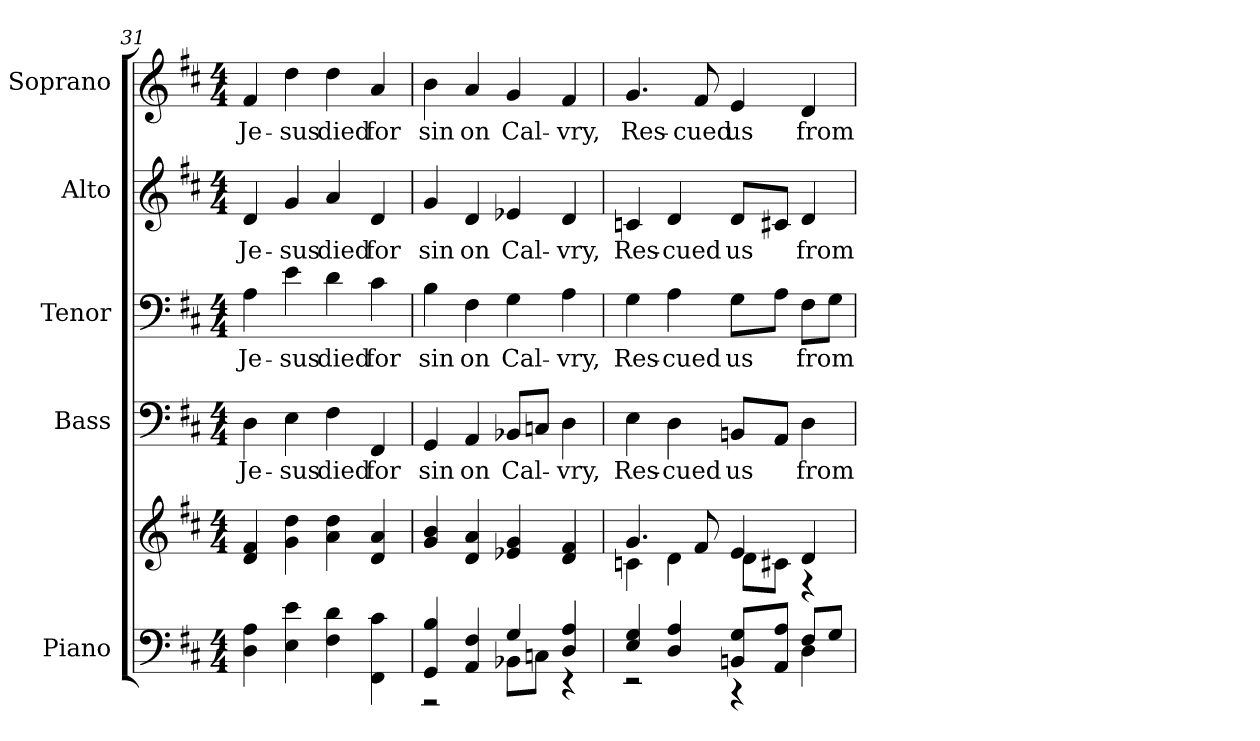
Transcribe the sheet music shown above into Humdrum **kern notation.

**kern	**kern	**kern	**text	**kern	**text	**kern	**text	**kern	**text
*part5	*part5	*part4	*part4	*part3	*part3	*part2	*part2	*part1	*part1
*staff6	*staff5	*staff4	*staff4	*staff3	*staff3	*staff2	*staff2	*staff1	*staff1
*I"Piano	*	*I"Bass	*	*I"Tenor	*	*I"Alto	*	*I"Soprano	*
*I'Pno.	*	*I'B.	*	*I'T.	*	*I'A.	*	*I'S.	*
!!LO:PB:g=z
*clefF4	*clefG2	*clefF4	*	*clefF4	*	*clefG2	*	*clefG2	*
*k[f#c#]	*k[f#c#]	*k[f#c#]	*	*k[f#c#]	*	*k[f#c#]	*	*k[f#c#]	*
*D:	*D:	*D:	*	*D:	*	*D:	*	*D:	*
*M4/4	*M4/4	*M4/4	*	*M4/4	*	*M4/4	*	*M4/4	*
=31	=31	=31	=31	=31	=31	=31	=31	=31	=31
!	!	!	!LO:LY:b:color=#000000	!	!	!	!	!	!
!	!	!	!	!	!LO:LY:b:color=#000000	!	!	!	!
!	!	!	!	!	!	!	!LO:LY:b:color=#000000	!	!
!	!	!	!	!	!	!	!	!	!LO:LY:b:color=#000000
4Di\ 4Ai	4di/ 4f#i	4Di\	Je-	4Ai\	Je-	4di/	Je-	4f#i/	Je-
!	!	!	!LO:LY:b:color=#000000	!	!	!	!	!	!
!	!	!	!	!	!LO:LY:b:color=#000000	!	!	!	!
!	!	!	!	!	!	!	!LO:LY:b:color=#000000	!	!
!	!	!	!	!	!	!	!	!	!LO:LY:b:color=#000000
4Ei\ 4ei	4gi\ 4ddi	4Ei\	-sus	4ei\	-sus	4gi/	-sus	4ddi\	-sus
!	!	!	!LO:LY:b:color=#000000	!	!	!	!	!	!
!	!	!	!	!	!LO:LY:b:color=#000000	!	!	!	!
!	!	!	!	!	!	!	!LO:LY:b:color=#000000	!	!
!	!	!	!	!	!	!	!	!	!LO:LY:b:color=#000000
4F#i\ 4di	4ai\ 4ddi	4F#i\	died	4di\	died	4ai/	died	4ddi\	died
!	!	!	!LO:LY:b:color=#000000	!	!	!	!	!	!
!	!	!	!	!	!LO:LY:b:color=#000000	!	!	!	!
!	!	!	!	!	!	!	!LO:LY:b:color=#000000	!	!
!	!	!	!	!	!	!	!	!	!LO:LY:b:color=#000000
4FF#i\ 4c#i	4di/ 4ai	4FF#i/	for	4c#i\	for	4di/	for	4ai/	for
=32	=32	=32	=32	=32	=32	=32	=32	=32	=32
*^	*	*	*	*	*	*	*	*	*
!	!	!	!	!LO:LY:b:color=#000000	!	!	!	!	!	!
!	!	!	!	!	!	!LO:LY:b:color=#000000	!	!	!	!
!	!	!	!	!	!	!	!	!LO:LY:b:color=#000000	!	!
!	!	!	!	!	!	!	!	!	!	!LO:LY:b:color=#000000
4GGi/ 4Bi	2r	4gi/ 4bi	4GGi/	sin	4Bi\	sin	4gi/	sin	4bi\	sin
!	!	!	!	!LO:LY:b:color=#000000	!	!	!	!	!	!
!	!	!	!	!	!	!LO:LY:b:color=#000000	!	!	!	!
!	!	!	!	!	!	!	!	!LO:LY:b:color=#000000	!	!
!	!	!	!	!	!	!	!	!	!	!LO:LY:b:color=#000000
4AAi/ 4F#i	.	4di/ 4ai	4AAi/	on	4F#i\	on	4di/	on	4ai/	on
!	!	!	!	!LO:LY:b:color=#000000	!	!	!	!	!	!
!	!	!	!	!	!	!LO:LY:b:color=#000000	!	!	!	!
!	!	!	!	!	!	!	!	!LO:LY:b:color=#000000	!	!
!	!	!	!	!	!	!	!	!	!	!LO:LY:b:color=#000000
4Gi/	8BB-Xi\L	4e-Xi/ 4gi	8BB-Xi/L	Cal-	4Gi\	Cal-	4e-Xi/	Cal-	4gi/	Cal-
.	8Cni\J	.	8Cni/J	.	.	.	.	.	.	.
!	!	!	!	!LO:LY:b:color=#000000	!	!	!	!	!	!
!	!	!	!	!	!	!LO:LY:b:color=#000000	!	!	!	!
!	!	!	!	!	!	!	!	!LO:LY:b:color=#000000	!	!
!	!	!	!	!	!	!	!	!	!	!LO:LY:b:color=#000000
4Di/ 4Ai	4r	4di/ 4f#i	4Di\	-vry,	4Ai\	-vry,	4di/	-vry,	4f#i/	-vry,
!!LO:PB:g=z
=33	=33	=33	=33	=33	=33	=33	=33	=33	=33	=33
*	*	*^	*	*	*	*	*	*	*	*
!	!	!	!	!	!LO:LY:b:color=#000000	!	!	!	!	!	!
!	!	!	!	!	!	!	!LO:LY:b:color=#000000	!	!	!	!
!	!	!	!	!	!	!	!	!	!LO:LY:b:color=#000000	!	!
!	!	!	!	!	!	!	!	!	!	!	!LO:LY:b:color=#000000
4Ei/ 4Gi	2r	4.gi/	4cni\	4Ei\	Res-	4Gi\	Res-	4cni/	Res-	4.gi/	Res-
!	!	!	!	!	!LO:LY:b:color=#000000	!	!	!	!	!	!
!	!	!	!	!	!	!	!LO:LY:b:color=#000000	!	!	!	!
!	!	!	!	!	!	!	!	!	!LO:LY:b:color=#000000	!	!
4Di/ 4Ai	.	.	4di\	4Di\	-cued	4Ai\	-cued	4di/	-cued	.	.
!	!	!	!	!	!	!	!	!	!	!	!LO:LY:b:color=#000000
.	.	8f#i/	.	.	.	.	.	.	.	8f#i/	-cued
!	!	!	!	!	!LO:LY:b:color=#000000	!	!	!	!	!	!
!	!	!	!	!	!	!	!LO:LY:b:color=#000000	!	!	!	!
!	!	!	!	!	!	!	!	!	!LO:LY:b:color=#000000	!	!
!	!	!	!	!	!	!	!	!	!	!	!LO:LY:b:color=#000000
8BBni/ 8GiL	4r	4ei/	8di\L	8BBni/L	us	8Gi\L	us	8di/L	us	4ei/	us
8AAi/ 8AiJ	.	.	8c#Xi\J	8AAi/J	.	8Ai\J	.	8c#Xi/J	.	.	.
!	!	!	!	!	!LO:LY:b:color=#000000	!	!	!	!	!	!
!	!	!	!	!	!	!	!LO:LY:b:color=#000000	!	!	!	!
!	!	!	!	!	!	!	!	!	!LO:LY:b:color=#000000	!	!
!	!	!	!	!	!	!	!	!	!	!	!LO:LY:b:color=#000000
8F#i/L	4Di\	4di/	4r	4Di\	from	8F#i\L	from	4di/	from	4di/	from
8Gi/J	.	.	.	.	.	8Gi\J	.	.	.	.	.
*v	*v	*	*	*	*	*	*	*	*	*	*
*	*v	*v	*	*	*	*	*	*	*	*
=	=	=	=	=	=	=	=	=	=
*-	*-	*-	*-	*-	*-	*-	*-	*-	*-
